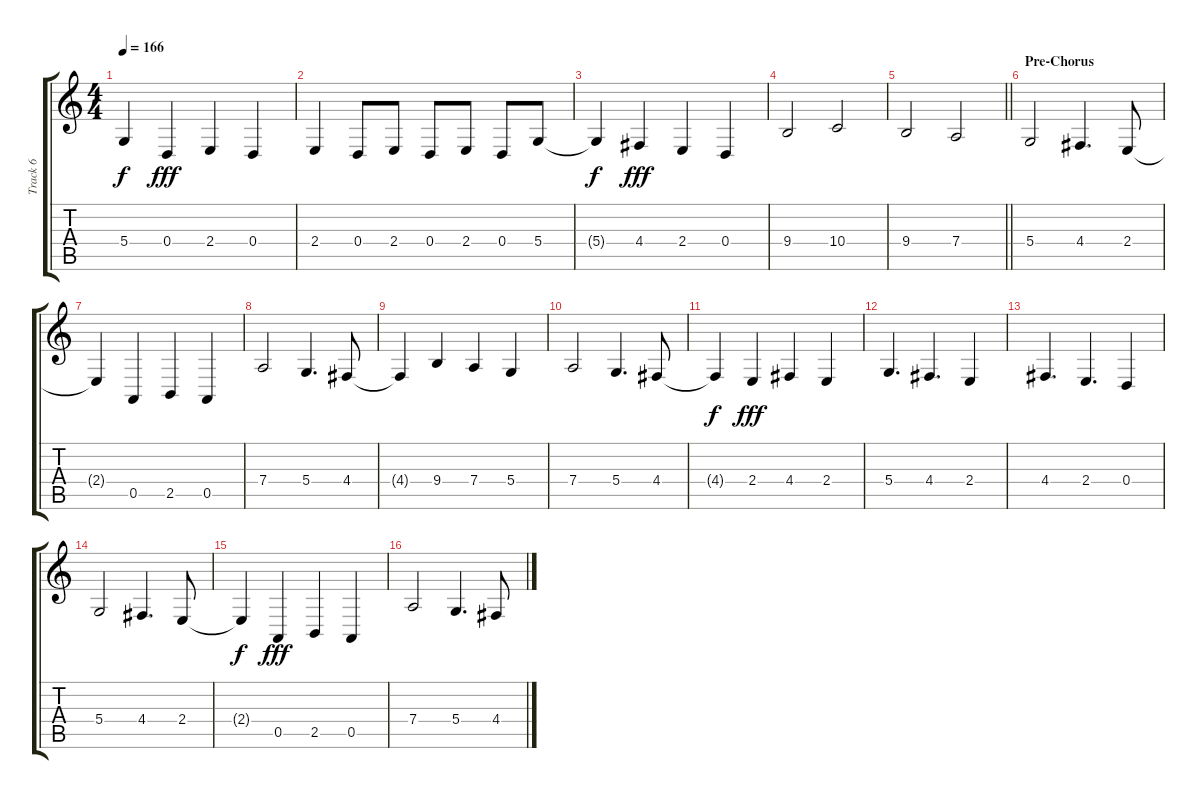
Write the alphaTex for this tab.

\track ("Track 6" "Track 6") {instrument altosax}
\staff {score tabs}
\tuning (E4 B3 G3 D3 A2 D2) {hide}
\ts (4 4)
\tempo 166
\clef g2
\ks c
5.4{t}.4{dy f} 0.4.4{dy fff} 2.4.4 0.4.4 |
2.4.4 0.4.8 2.4.8 0.4.8 2.4.8 0.4.8 5.4.8 |
5.4{t}.4{dy f} 4.4.4{dy fff} 2.4.4 0.4.4 |
9.4.2 10.4.2 |
\barLineRight lightlight
9.4.2 7.4.2 |
\section ("" "Pre-Chorus")
5.4.2 4.4.4{d} 2.4.8 |
2.4{t}.4 0.5.4 2.5.4 0.5.4 |
7.4.2 5.4.4{d} 4.4.8 |
4.4{t}.4 9.4.4 7.4.4 5.4.4 |
7.4.2 5.4.4{d} 4.4.8 |
4.4{t}.4{dy f} 2.4.4{dy fff} 4.4.4 2.4.4 |
5.4.4{d} 4.4.4{d} 2.4.4 |
4.4.4{d} 2.4.4{d} 0.4.4 |
5.4.2 4.4.4{d} 2.4.8 |
2.4{t}.4{dy f} 0.5.4{dy fff} 2.5.4 0.5.4 |
7.4.2 5.4.4{d} 4.4.8
